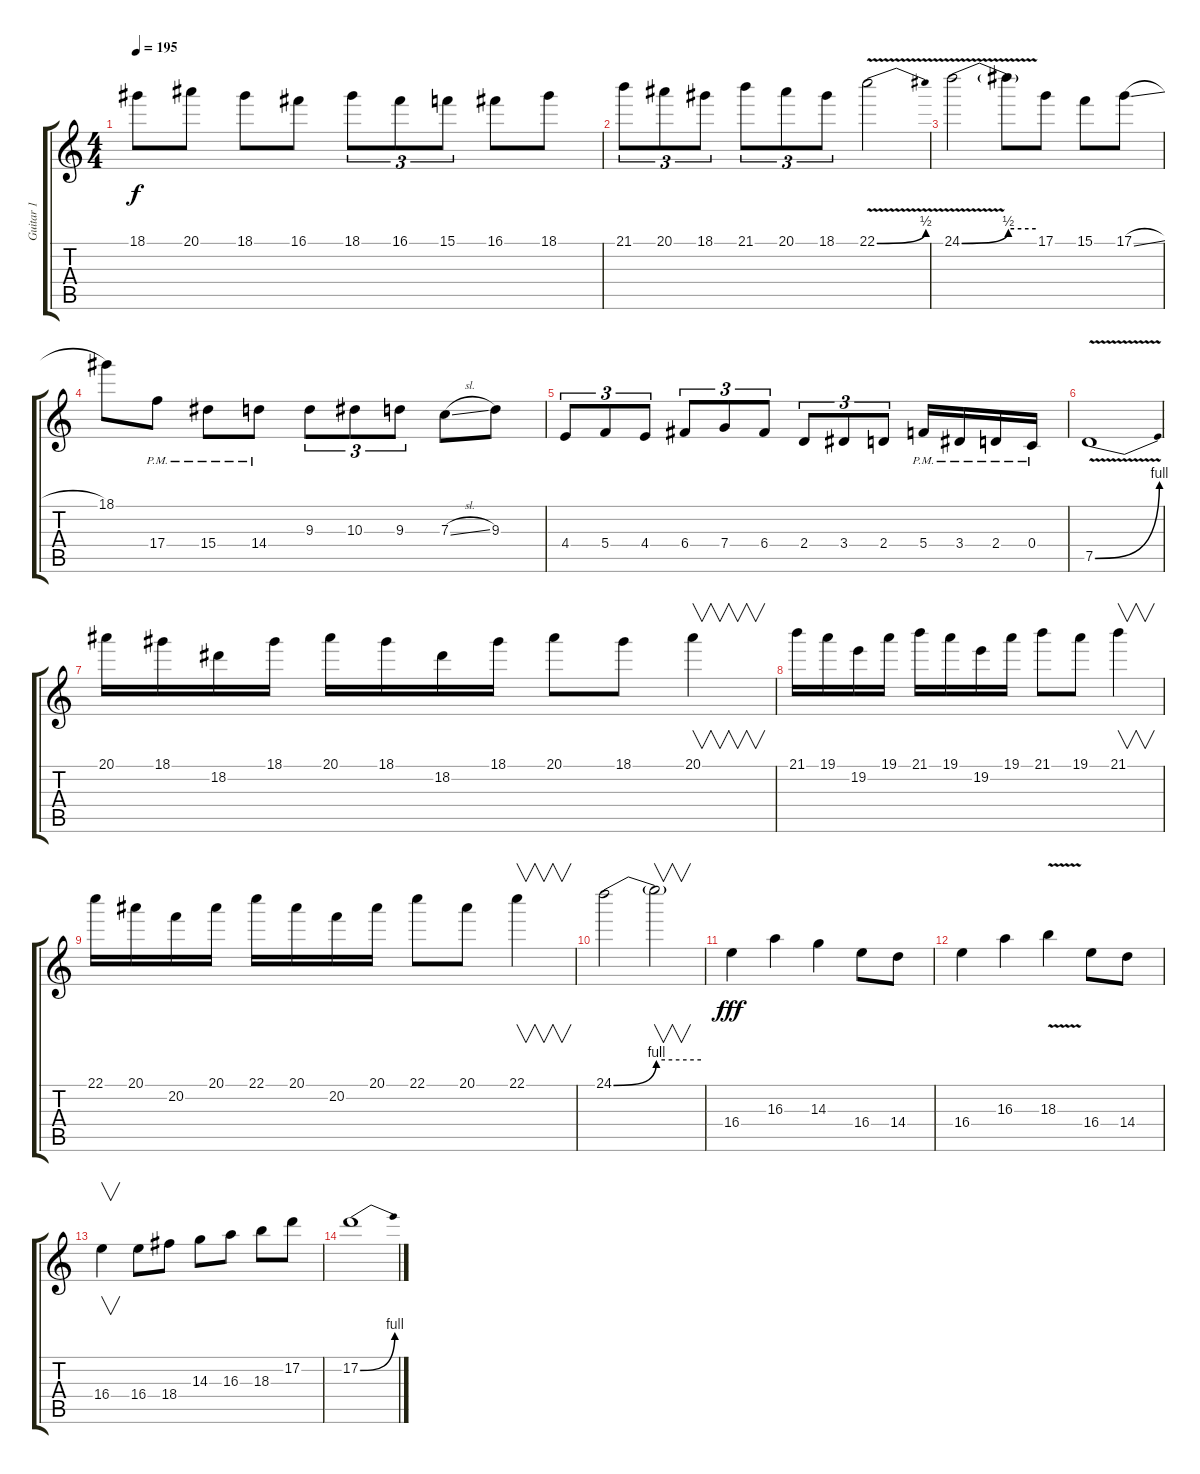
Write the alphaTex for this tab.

\track ("Guitar 1" "Guitar 1") {instrument distortionguitar}
\staff {score tabs}
\tuning (D4 A3 F3 C3 G2 C2) {hide}
\ts (4 4)
\tempo 195
\clef g2
\ks c
18.1.8{dy f} 20.1.8 18.1.8 16.1.8 18.1.8{tu (3 2)} 16.1.8{tu (3 2)} 15.1.8{tu (3 2)} 16.1.8 18.1.8 |
21.1.8{tu (3 2)} 20.1.8{tu (3 2)} 18.1.8{tu (3 2)} 21.1.8{tu (3 2)} 20.1.8{tu (3 2)} 18.1.8{tu (3 2)} 22.1{be (bend 0 0 60 2) v}.2 |
24.1{be (bend 0 0 60 2) v}.2 24.1{be (hold 0 2 60 2) v t}.8 17.1.8 15.1.8 17.1{sl}.8 |
18.1.8 17.4{pm}.8 15.4{pm}.8 14.4{pm}.8 9.3.8{tu (3 2)} 10.3.8{tu (3 2)} 9.3.8{tu (3 2)} 7.3{sl}.8 9.3.8 |
4.4.8{tu (3 2)} 5.4.8{tu (3 2)} 4.4.8{tu (3 2)} 6.4.8{tu (3 2)} 7.4.8{tu (3 2)} 6.4.8{tu (3 2)} 2.4.8{tu (3 2)} 3.4.8{tu (3 2)} 2.4.8{tu (3 2)} 5.4{pm}.16 3.4{pm}.16 2.4{pm}.16 0.4{pm}.16 |
7.5{be (bend 0 0 60 4) v}.1 |
20.1.16 18.1.16 18.2.16 18.1.16 20.1.16 18.1.16 18.2.16 18.1.16 20.1.8 18.1.8 20.1.4{v} |
21.1.16 19.1.16 19.2.16 19.1.16 21.1.16 19.1.16 19.2.16 19.1.16 21.1.8 19.1.8 21.1.4{v} |
22.1.16 20.1.16 20.2.16 20.1.16 22.1.16 20.1.16 20.2.16 20.1.16 22.1.8 20.1.8 22.1.4{v} |
24.1{be (bend 0 0 60 4)}.2 24.1{be (hold 0 4 60 4) t}.2{v} |
16.4.4{dy fff} 16.3.4 14.3.4 16.4.8 14.4.8 |
16.4.4 16.3.4 18.3{v}.4 16.4.8 14.4.8 |
16.4.4{v} 16.4.8 18.4.8 14.3.8 16.3.8 18.3.8 17.2.8 |
17.2{be (bend 0 0 60 4)}.1
